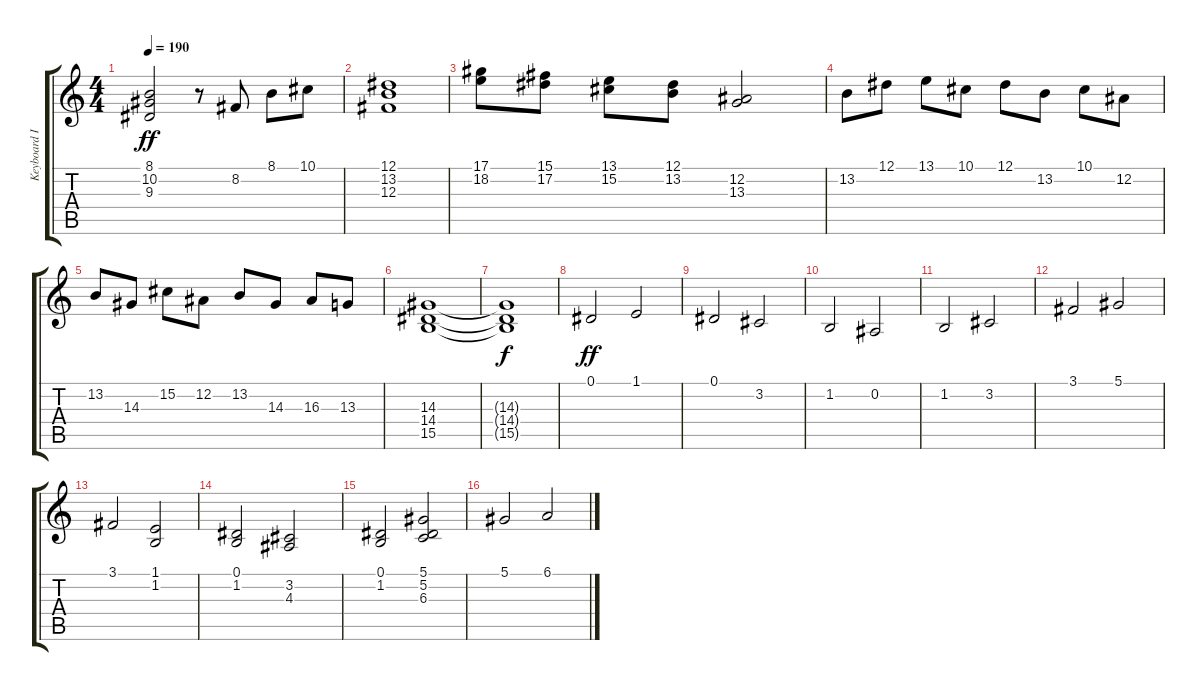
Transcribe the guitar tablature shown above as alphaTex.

\track ("Keyboard I / Harpsichord" "Keyboard I") {instrument harpsichord}
\staff {score tabs}
\tuning (Eb4 Bb3 Gb3 Db3 Ab2 Eb2) {hide}
\ts (4 4)
\tempo 190
\clef g2
\ks c
(8.1 10.2 9.3).2{dy ff instrument stringensemble1} r.8 8.2.8 8.1.8 10.1.8 |
(12.1 13.2 12.3).1{instrument stringensemble1} |
(17.1 18.2).8{instrument stringensemble1} (15.1 17.2).8 (13.1 15.2).8 (12.1 13.2).8 (12.2 13.3).2 |
13.2.8{instrument stringensemble1} 12.1.8 13.1.8 10.1.8 12.1.8 13.2.8 10.1.8 12.2.8 |
13.2.8{instrument stringensemble1} 14.3.8 15.2.8 12.2.8 13.2.8 14.3.8 16.3.8 13.3.8 |
(14.3 14.4 15.5).1{instrument stringensemble1} |
(14.3{t} 14.4{t} 15.5{t}).1{dy f} |
0.1.2{dy ff instrument stringensemble1} 1.1.2 |
0.1.2{instrument stringensemble1} 3.2.2 |
1.2.2{instrument stringensemble1} 0.2.2 |
1.2.2{instrument stringensemble1} 3.2.2 |
3.1.2{instrument stringensemble1} 5.1.2 |
3.1.2{instrument stringensemble1} (1.1 1.2).2 |
(0.1 1.2).2{instrument stringensemble1} (3.2 4.3).2 |
(0.1 1.2).2{instrument stringensemble1} (5.1 5.2 6.3).2 |
5.1.2{instrument stringensemble1} 6.1.2
